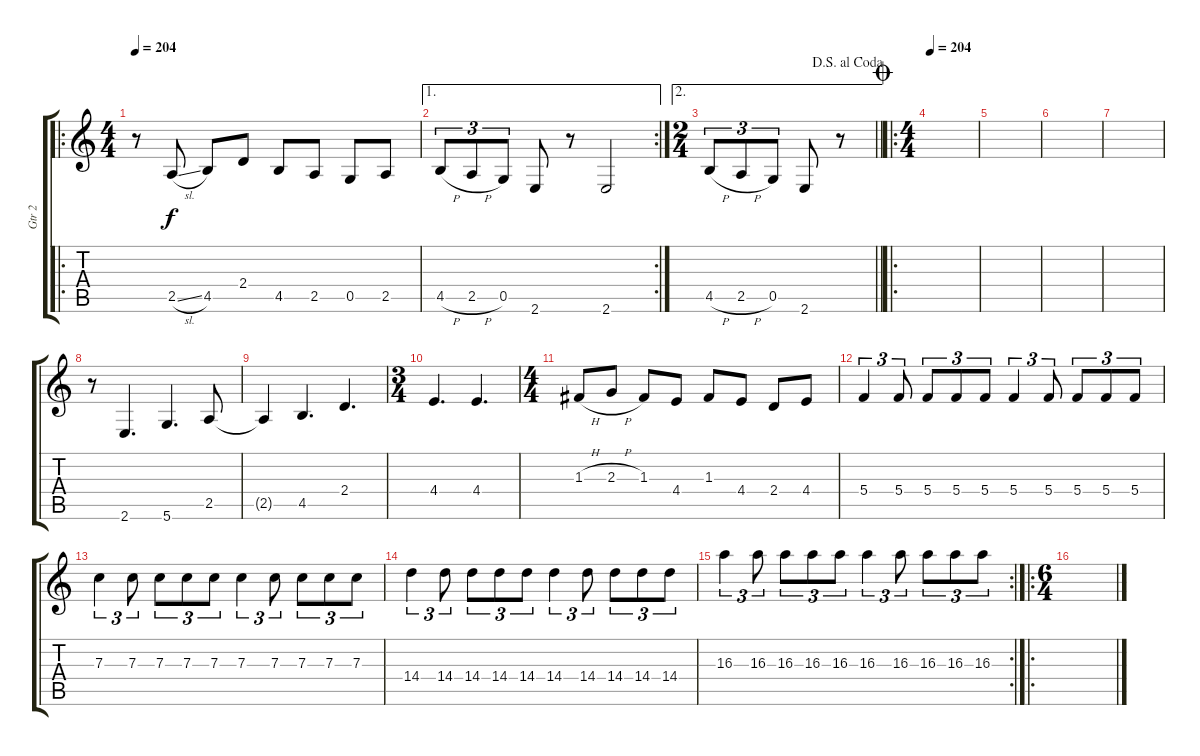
\track ("Gtr 2" "Gtr 2") {instrument distortionguitar}
\staff {score tabs}
\tuning (D4 A3 F3 C3 G2 D2) {hide}
\ro
\ts (4 4)
\tempo 204
\clef g2
\ks c
r.8{dy f} 2.5{sl}.8 4.5.8 2.4.8 4.5.8 2.5.8 0.5.8 2.5.8 |
\ae 1
\rc 2
4.5{h}.8{tu (3 2)} 2.5{h}.8{tu (3 2)} 0.5.8{tu (3 2)} 2.6.8 r.8 2.6.2 |
\ae 2
\ts (2 4)
\jump dalsegnoalcoda
\barLineRight lightlight
4.5{h}.8{tu (3 2)} 2.5{h}.8{tu (3 2)} 0.5.8{tu (3 2)} 2.6.8 r.8 |
\ro
\ts (4 4)
\jump coda
\tempo 204
|
|
|
|
r.8 2.6.4{d} 5.6.4{d} 2.5.8 |
2.5{t}.4 4.5.4{d} 2.4.4{d} |
\ts (3 4)
4.4.4{d} 4.4.4{d} |
\ts (4 4)
1.3{h}.8 2.3{h}.8 1.3.8 4.4.8 1.3.8 4.4.8 2.4.8 4.4.8 |
5.4.4{tu (3 2)} 5.4.8{tu (3 2)} 5.4.8{tu (3 2)} 5.4.8{tu (3 2)} 5.4.8{tu (3 2)} 5.4.4{tu (3 2)} 5.4.8{tu (3 2)} 5.4.8{tu (3 2)} 5.4.8{tu (3 2)} 5.4.8{tu (3 2)} |
7.3.4{tu (3 2)} 7.3.8{tu (3 2)} 7.3.8{tu (3 2)} 7.3.8{tu (3 2)} 7.3.8{tu (3 2)} 7.3.4{tu (3 2)} 7.3.8{tu (3 2)} 7.3.8{tu (3 2)} 7.3.8{tu (3 2)} 7.3.8{tu (3 2)} |
14.4.4{tu (3 2)} 14.4.8{tu (3 2)} 14.4.8{tu (3 2)} 14.4.8{tu (3 2)} 14.4.8{tu (3 2)} 14.4.4{tu (3 2)} 14.4.8{tu (3 2)} 14.4.8{tu (3 2)} 14.4.8{tu (3 2)} 14.4.8{tu (3 2)} |
\rc 2
16.3.4{tu (3 2)} 16.3.8{tu (3 2)} 16.3.8{tu (3 2)} 16.3.8{tu (3 2)} 16.3.8{tu (3 2)} 16.3.4{tu (3 2)} 16.3.8{tu (3 2)} 16.3.8{tu (3 2)} 16.3.8{tu (3 2)} 16.3.8{tu (3 2)} |
\ro
\ts (6 4)
